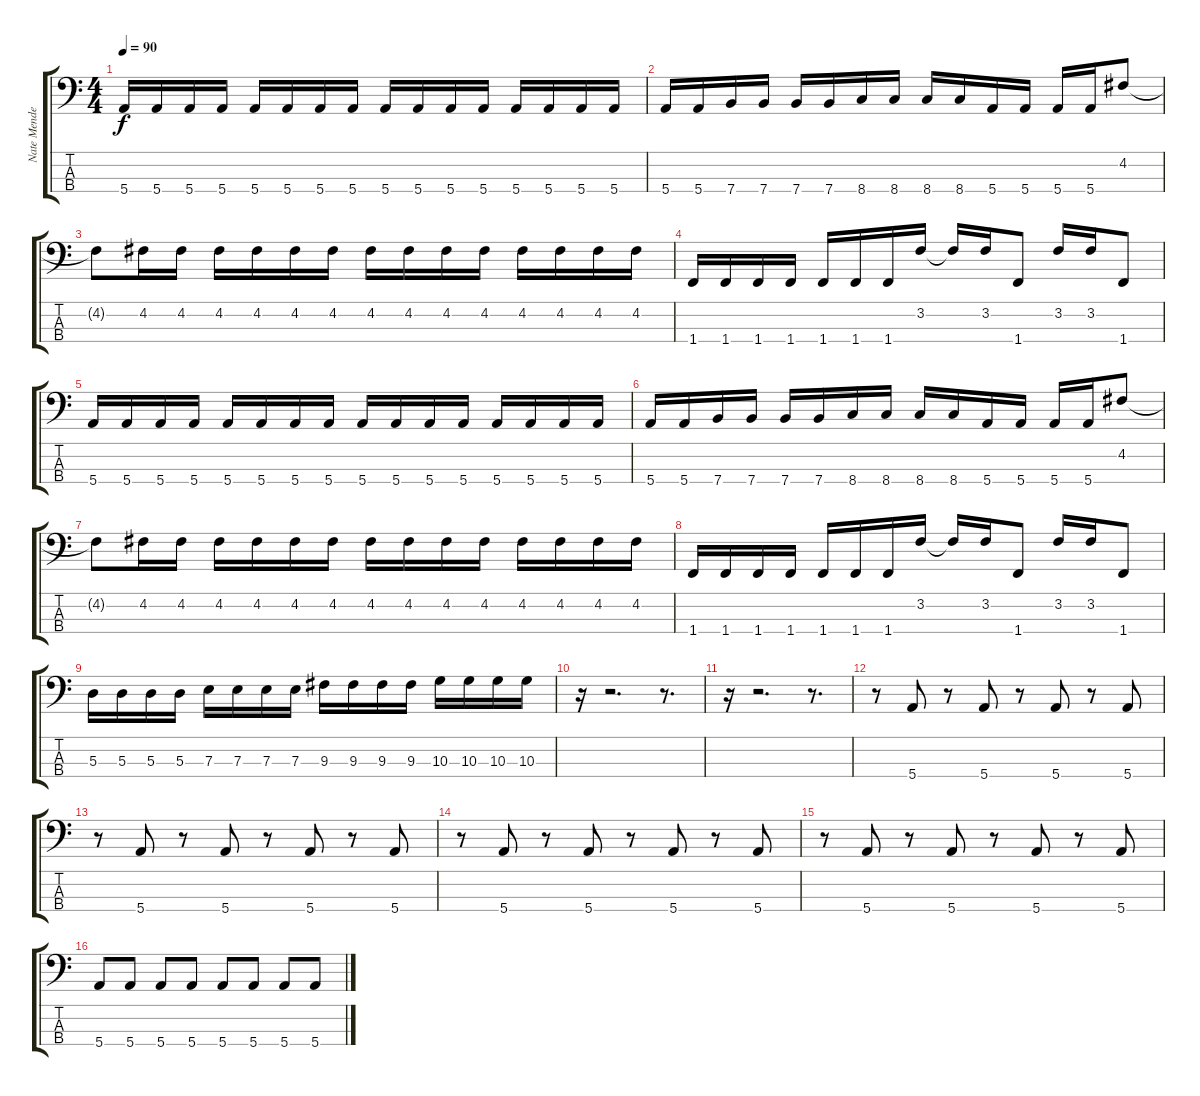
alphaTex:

\track ("Nate Mendel - Bass Guitar" "Nate Mende") {instrument electricbassfinger}
\staff {score tabs}
\tuning (G2 D2 A1 E1) {hide}
\ts (4 4)
\tempo 90
\clef f4
\ks c
5.4.16{dy f} 5.4.16 5.4.16 5.4.16 5.4.16 5.4.16 5.4.16 5.4.16 5.4.16 5.4.16 5.4.16 5.4.16 5.4.16 5.4.16 5.4.16 5.4.16 |
5.4.16 5.4.16 7.4.16 7.4.16 7.4.16 7.4.16 8.4.16 8.4.16 8.4.16 8.4.16 5.4.16 5.4.16 5.4.16 5.4.16 4.2.8 |
4.2{t}.8 4.2.16 4.2.16 4.2.16 4.2.16 4.2.16 4.2.16 4.2.16 4.2.16 4.2.16 4.2.16 4.2.16 4.2.16 4.2.16 4.2.16 |
1.4.16 1.4.16 1.4.16 1.4.16 1.4.16 1.4.16 1.4.16 3.2.16 3.2{t}.16 3.2.16 1.4.8 3.2.16 3.2.16 1.4.8 |
5.4.16 5.4.16 5.4.16 5.4.16 5.4.16 5.4.16 5.4.16 5.4.16 5.4.16 5.4.16 5.4.16 5.4.16 5.4.16 5.4.16 5.4.16 5.4.16 |
5.4.16 5.4.16 7.4.16 7.4.16 7.4.16 7.4.16 8.4.16 8.4.16 8.4.16 8.4.16 5.4.16 5.4.16 5.4.16 5.4.16 4.2.8 |
4.2{t}.8 4.2.16 4.2.16 4.2.16 4.2.16 4.2.16 4.2.16 4.2.16 4.2.16 4.2.16 4.2.16 4.2.16 4.2.16 4.2.16 4.2.16 |
1.4.16 1.4.16 1.4.16 1.4.16 1.4.16 1.4.16 1.4.16 3.2.16 3.2{t}.16 3.2.16 1.4.8 3.2.16 3.2.16 1.4.8 |
5.3.16 5.3.16 5.3.16 5.3.16 7.3.16 7.3.16 7.3.16 7.3.16 9.3.16 9.3.16 9.3.16 9.3.16 10.3.16 10.3.16 10.3.16 10.3.16 |
r.16 r.2{d} r.8{d} |
r.16 r.2{d} r.8{d} |
r.8 5.4.8 r.8 5.4.8 r.8 5.4.8 r.8 5.4.8 |
r.8 5.4.8 r.8 5.4.8 r.8 5.4.8 r.8 5.4.8 |
r.8 5.4.8 r.8 5.4.8 r.8 5.4.8 r.8 5.4.8 |
r.8 5.4.8 r.8 5.4.8 r.8 5.4.8 r.8 5.4.8 |
5.4.8 5.4.8 5.4.8 5.4.8 5.4.8 5.4.8 5.4.8 5.4.8
